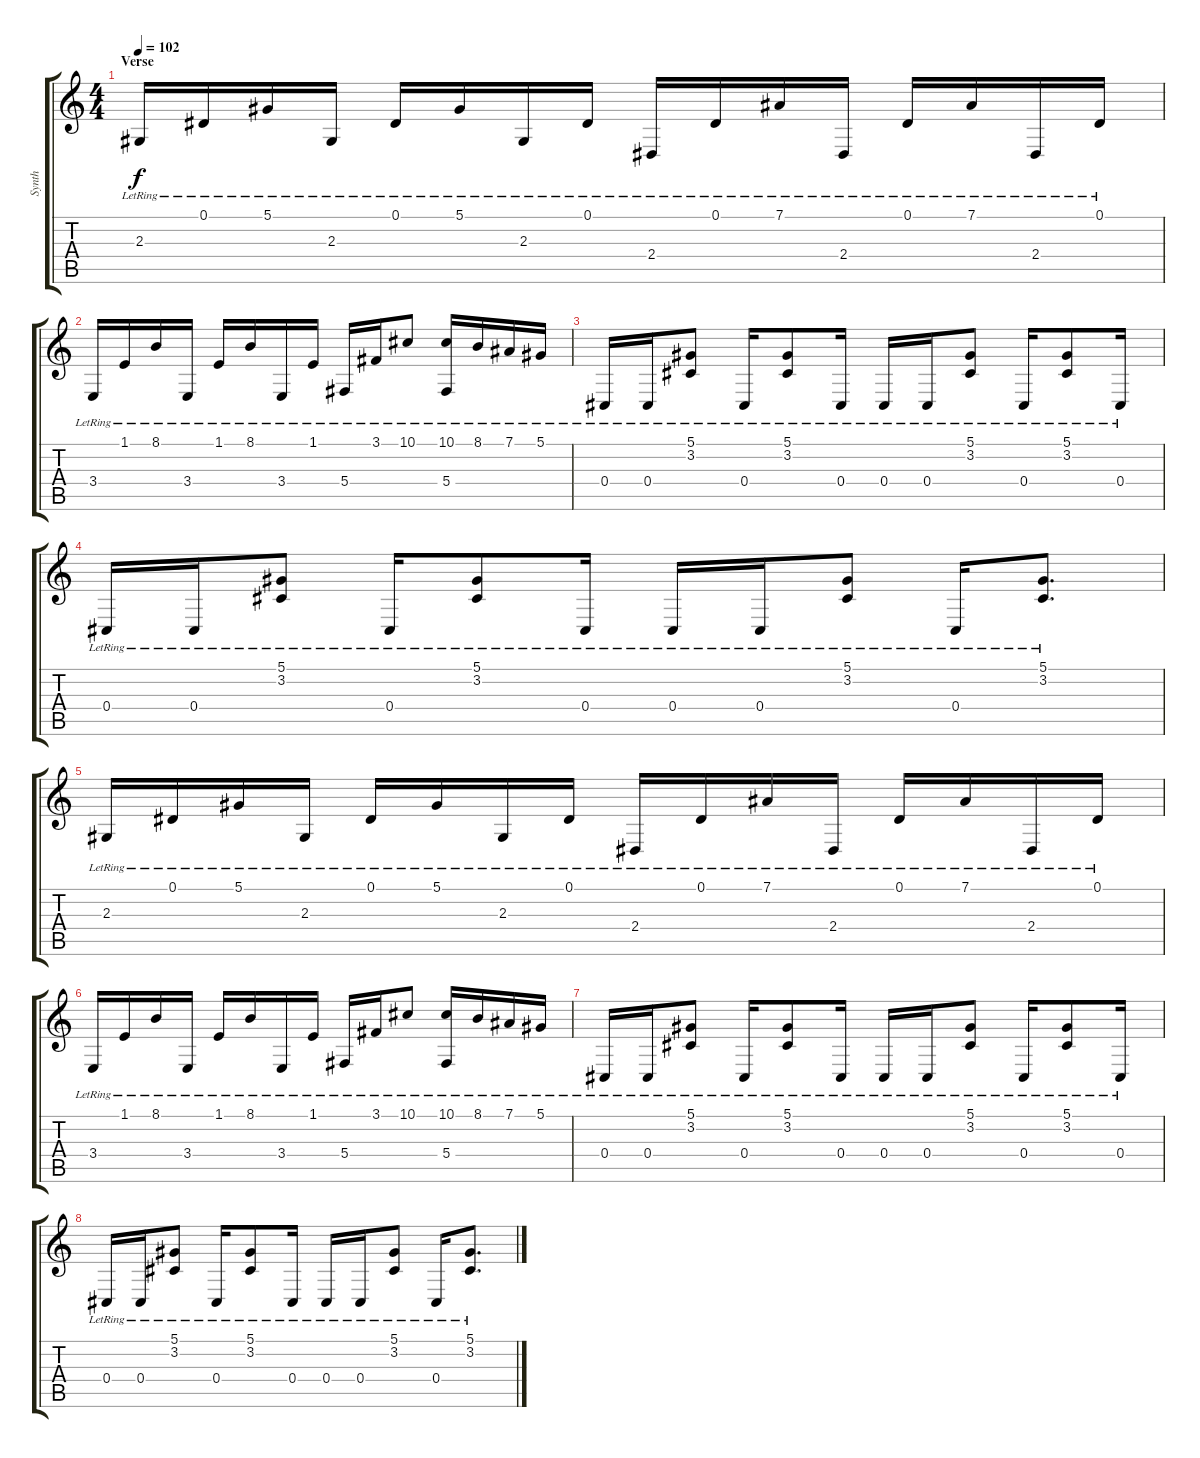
\track ("Synth" "Synth") {instrument acousticgrandpiano}
\staff {score tabs}
\tuning (Eb4 Bb3 Gb3 Db3 Ab2 Eb2) {hide}
\ts (4 4)
\section ("" "Verse")
\tempo 102
\clef g2
\ks c
2.3{lr}.16{dy f} 0.1{lr}.16 5.1{lr}.16 2.3{lr}.16 0.1{lr}.16 5.1{lr}.16 2.3{lr}.16 0.1{lr}.16 2.4{lr}.16 0.1{lr}.16 7.1{lr}.16 2.4{lr}.16 0.1{lr}.16 7.1{lr}.16 2.4{lr}.16 0.1{lr}.16 |
3.4{lr}.16 1.1{lr}.16 8.1{lr}.16 3.4{lr}.16 1.1{lr}.16 8.1{lr}.16 3.4{lr}.16 1.1{lr}.16 5.4{lr}.16 3.1{lr}.16 10.1{lr}.8 (10.1{lr} 5.4{lr}).16 8.1{lr}.16 7.1{lr}.16 5.1{lr}.16 |
0.4{lr}.16 0.4{lr}.16 (5.1{lr} 3.2{lr}).8 0.4{lr}.16 (5.1{lr} 3.2{lr}).8 0.4{lr}.16 0.4{lr}.16 0.4{lr}.16 (5.1{lr} 3.2{lr}).8 0.4{lr}.16 (5.1{lr} 3.2{lr}).8 0.4{lr}.16 |
0.4{lr}.16 0.4{lr}.16 (5.1{lr} 3.2{lr}).8 0.4{lr}.16 (5.1{lr} 3.2{lr}).8 0.4{lr}.16 0.4{lr}.16 0.4{lr}.16 (5.1{lr} 3.2{lr}).8 0.4{lr}.16 (5.1{lr} 3.2{lr}).8{d} |
2.3{lr}.16 0.1{lr}.16 5.1{lr}.16 2.3{lr}.16 0.1{lr}.16 5.1{lr}.16 2.3{lr}.16 0.1{lr}.16 2.4{lr}.16 0.1{lr}.16 7.1{lr}.16 2.4{lr}.16 0.1{lr}.16 7.1{lr}.16 2.4{lr}.16 0.1{lr}.16 |
3.4{lr}.16 1.1{lr}.16 8.1{lr}.16 3.4{lr}.16 1.1{lr}.16 8.1{lr}.16 3.4{lr}.16 1.1{lr}.16 5.4{lr}.16 3.1{lr}.16 10.1{lr}.8 (10.1{lr} 5.4{lr}).16 8.1{lr}.16 7.1{lr}.16 5.1{lr}.16 |
0.4{lr}.16 0.4{lr}.16 (5.1{lr} 3.2{lr}).8 0.4{lr}.16 (5.1{lr} 3.2{lr}).8 0.4{lr}.16 0.4{lr}.16 0.4{lr}.16 (5.1{lr} 3.2{lr}).8 0.4{lr}.16 (5.1{lr} 3.2{lr}).8 0.4{lr}.16 |
0.4{lr}.16 0.4{lr}.16 (5.1{lr} 3.2{lr}).8 0.4{lr}.16 (5.1{lr} 3.2{lr}).8 0.4{lr}.16 0.4{lr}.16 0.4{lr}.16 (5.1{lr} 3.2{lr}).8 0.4{lr}.16 (5.1{lr} 3.2{lr}).8{d}
